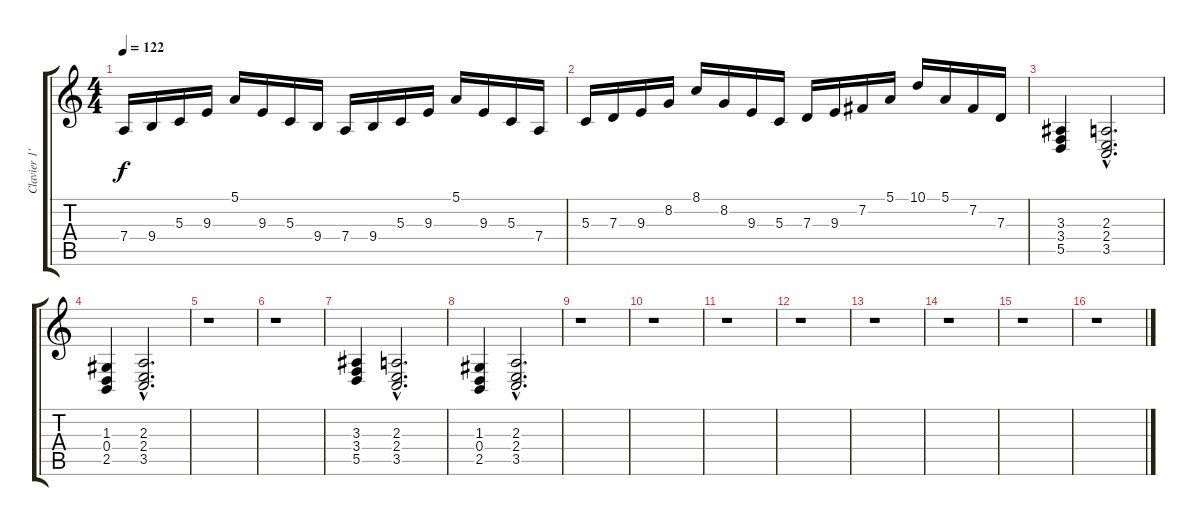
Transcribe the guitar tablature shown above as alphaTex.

\track ("Clavier 1'" "Clavier 1'") {instrument synthbrass1}
\staff {score tabs}
\tuning (E4 B3 G3 D3 A2 E2) {hide}
\ts (4 4)
\tempo 122
\clef g2
\ks c
7.4.16{dy f} 9.4.16 5.3.16 9.3.16 5.1.16 9.3.16 5.3.16 9.4.16 7.4.16 9.4.16 5.3.16 9.3.16 5.1.16 9.3.16 5.3.16 7.4.16 |
5.3.16 7.3.16 9.3.16 8.2.16 8.1.16 8.2.16 9.3.16 5.3.16 7.3.16 9.3.16 7.2.16 5.1.16 10.1.16 5.1.16 7.2.16 7.3.16 |
(3.3 3.4 5.5).4{instrument choiraahs} (2.3{hac} 2.4{hac} 3.5{hac}).2{d} |
(1.3 0.4 2.5).4 (2.3{hac} 2.4{hac} 3.5{hac}).2{d} |
r.1 |
r.1 |
(3.3 3.4 5.5).4 (2.3{hac} 2.4{hac} 3.5{hac}).2{d} |
(1.3 0.4 2.5).4 (2.3{hac} 2.4{hac} 3.5{hac}).2{d} |
r.1 |
r.1 |
r.1 |
r.1 |
r.1 |
r.1 |
r.1 |
r.1
